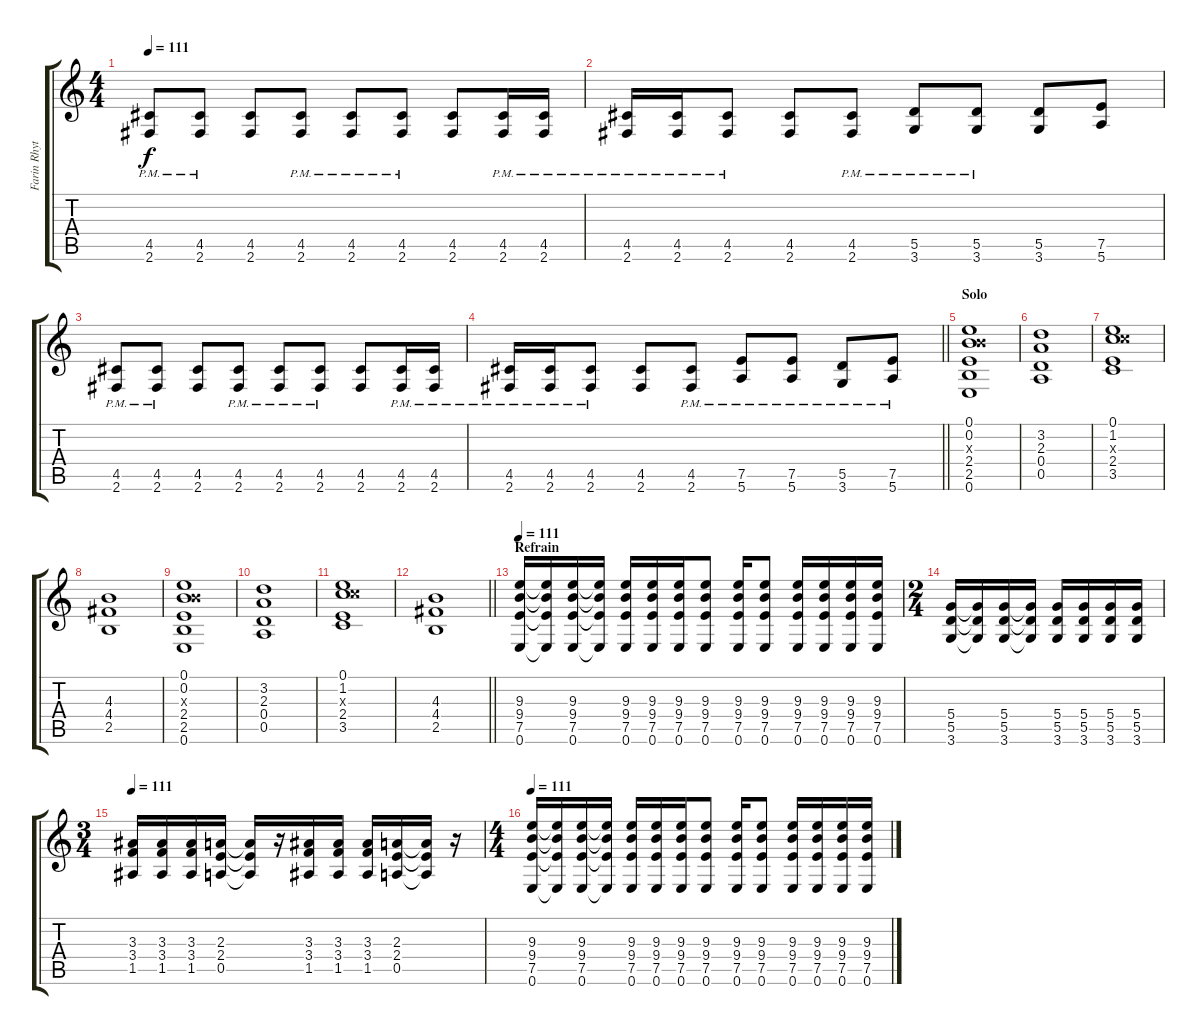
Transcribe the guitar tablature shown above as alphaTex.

\track ("Farin Rhythmus L" "Farin Rhyt") {instrument distortionguitar}
\staff {score tabs}
\tuning (E4 B3 G3 D3 A2 E2) {hide}
\ts (4 4)
\tempo 111
\clef g2
\ks c
(4.5{pm} 2.6{pm}).8{dy f} (4.5{pm} 2.6{pm}).8 (4.5 2.6).8 (4.5{pm} 2.6{pm}).8 (4.5{pm} 2.6{pm}).8 (4.5{pm} 2.6{pm}).8 (4.5 2.6).8 (4.5{pm} 2.6{pm}).16 (4.5{pm} 2.6{pm}).16 |
(4.5{pm} 2.6{pm}).16 (4.5{pm} 2.6{pm}).16 (4.5{pm} 2.6{pm}).8 (4.5 2.6).8 (4.5{pm} 2.6{pm}).8 (5.5{pm} 3.6{pm}).8 (5.5{pm} 3.6{pm}).8 (5.5 3.6).8 (7.5 5.6).8 |
(4.5{pm} 2.6{pm}).8 (4.5{pm} 2.6{pm}).8 (4.5 2.6).8 (4.5{pm} 2.6{pm}).8 (4.5{pm} 2.6{pm}).8 (4.5{pm} 2.6{pm}).8 (4.5 2.6).8 (4.5{pm} 2.6{pm}).16 (4.5{pm} 2.6{pm}).16 |
\barLineRight lightlight
(4.5{pm} 2.6{pm}).16 (4.5{pm} 2.6{pm}).16 (4.5{pm} 2.6{pm}).8 (4.5 2.6).8 (4.5{pm} 2.6{pm}).8 (7.5{pm} 5.6{pm}).8 (7.5{pm} 5.6{pm}).8 (5.5{pm} 3.6{pm}).8 (7.5{pm} 5.6{pm}).8 |
\section ("" "Solo")
(0.1 0.2 4.3{x} 2.4 2.5 0.6).1 |
(3.2 2.3 0.4 0.5).1 |
(0.1 1.2 5.3{x} 2.4 3.5).1 |
(4.3 4.4 2.5).1 |
(0.1 0.2 4.3{x} 2.4 2.5 0.6).1 |
(3.2 2.3 0.4 0.5).1 |
(0.1 1.2 5.3{x} 2.4 3.5).1 |
\barLineRight lightlight
(4.3 4.4 2.5).1 |
\section ("" "Refrain")
\tempo 111
(9.3 9.4 7.5 0.6).16 (9.3{t} 9.4{t} 7.5{t} 0.6{t}).16 (9.3 9.4 7.5 0.6).16 (9.3{t} 9.4{t} 7.5{t} 0.6{t}).16 (9.3 9.4 7.5 0.6).16 (9.3 9.4 7.5 0.6).16 (9.3 9.4 7.5 0.6).16 (9.3 9.4 7.5 0.6).8 (9.3 9.4 7.5 0.6).16 (9.3 9.4 7.5 0.6).8 (9.3 9.4 7.5 0.6).16 (9.3 9.4 7.5 0.6).16 (9.3 9.4 7.5 0.6).16 (9.3 9.4 7.5 0.6).16 |
\ts (2 4)
(5.4 5.5 3.6).16 (5.4{t} 5.5{t} 3.6{t}).16 (5.4 5.5 3.6).16 (5.4{t} 5.5{t} 3.6{t}).16 (5.4 5.5 3.6).16 (5.4 5.5 3.6).16 (5.4 5.5 3.6).16 (5.4 5.5 3.6).16 |
\ts (3 4)
\tempo 111
(3.3 3.4 1.5).16 (3.3 3.4 1.5).16 (3.3 3.4 1.5).16 (2.3 2.4 0.5).16 (2.3{t} 2.4{t} 0.5{t}).16 r.16 (3.3 3.4 1.5).16 (3.3 3.4 1.5).16 (3.3 3.4 1.5).16 (2.3 2.4 0.5).16 (2.3{t} 2.4{t} 0.5{t}).16 r.16 |
\ts (4 4)
\tempo 111
(9.3 9.4 7.5 0.6).16 (9.3{t} 9.4{t} 7.5{t} 0.6{t}).16 (9.3 9.4 7.5 0.6).16 (9.3{t} 9.4{t} 7.5{t} 0.6{t}).16 (9.3 9.4 7.5 0.6).16 (9.3 9.4 7.5 0.6).16 (9.3 9.4 7.5 0.6).16 (9.3 9.4 7.5 0.6).8 (9.3 9.4 7.5 0.6).16 (9.3 9.4 7.5 0.6).8 (9.3 9.4 7.5 0.6).16 (9.3 9.4 7.5 0.6).16 (9.3 9.4 7.5 0.6).16 (9.3 9.4 7.5 0.6).16
